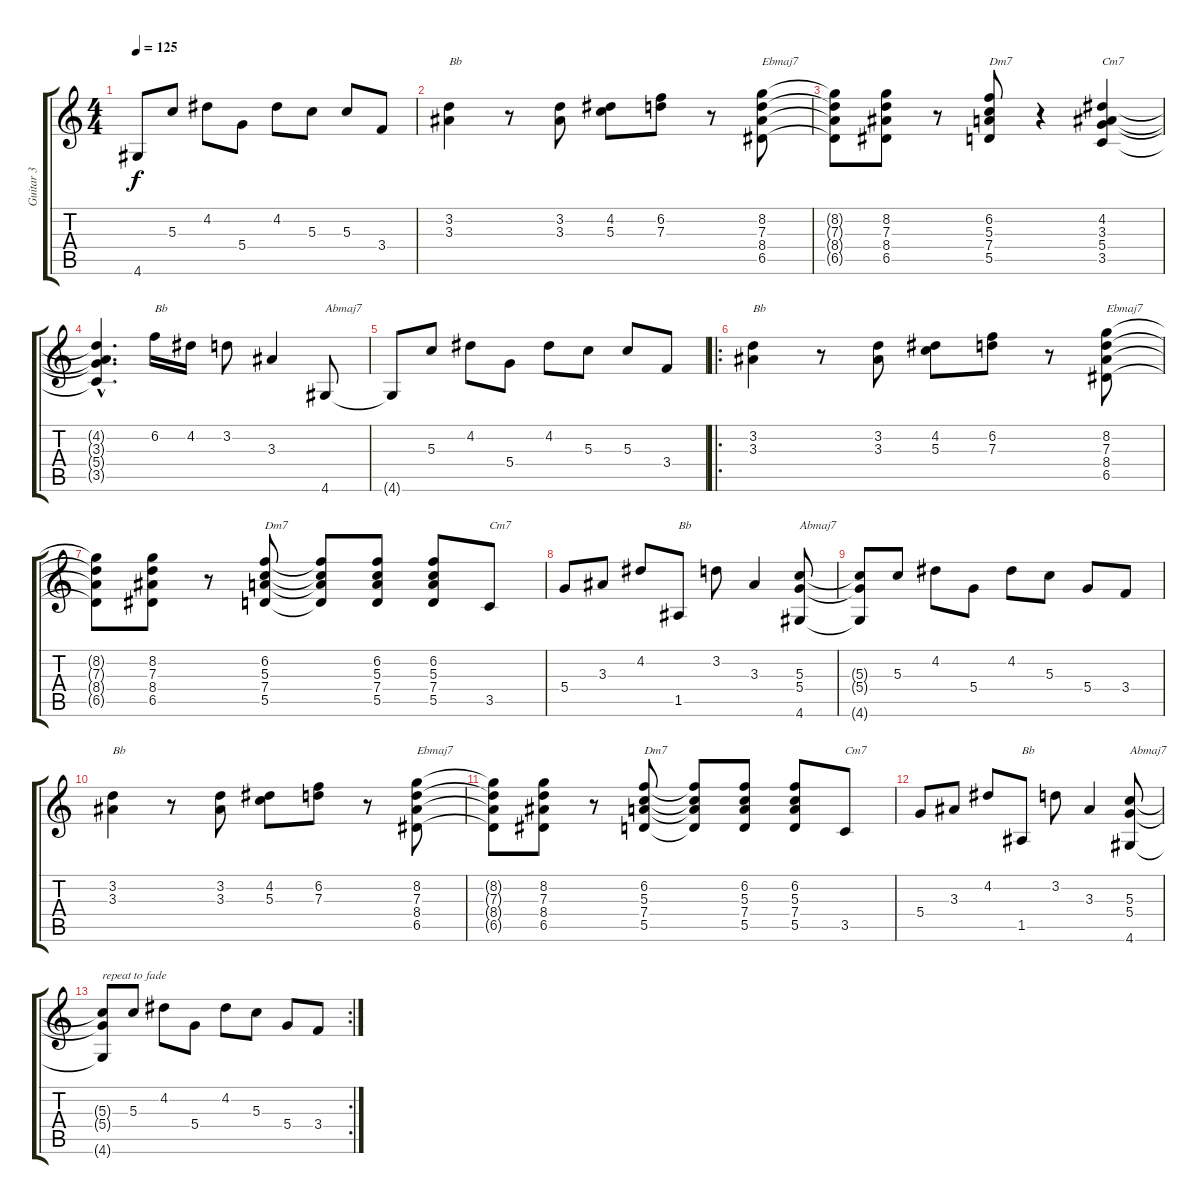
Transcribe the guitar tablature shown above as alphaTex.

\track ("Guitar 3" "Guitar 3") {instrument acousticguitarsteel}
\staff {score tabs}
\tuning (E4 B3 G3 D3 A2 E2) {hide}
\ts (4 4)
\tempo 125
\clef g2
\ks c
4.6{t}.8{dy f} 5.3.8 4.2.8 5.4.8 4.2.8 5.3.8 5.3.8 3.4.8 |
(3.2 3.3).4{txt "Bb"} r.8 (3.2 3.3).8 (4.2 5.3).8 (6.2 7.3).8 r.8 (8.2 7.3 8.4 6.5).8{txt "Ebmaj7"} |
(8.2{t} 7.3{t} 8.4{t} 6.5{t}).8 (8.2 7.3 8.4 6.5).8 r.8 (6.2 5.3 7.4 5.5).8{txt "Dm7"} r.4 (4.2 3.3 5.4 3.5).4{txt "Cm7"} |
(4.2{hac t} 3.3{hac t} 5.4{hac t} 3.5{hac t}).4{d} 6.2.16{txt "Bb"} 4.2.16 3.2.8 3.3.4 4.6.8{txt "Abmaj7"} |
4.6{t}.8 5.3.8 4.2.8 5.4.8 4.2.8 5.3.8 5.3.8 3.4.8 |
\ro
(3.2 3.3).4{txt "Bb"} r.8 (3.2 3.3).8 (4.2 5.3).8 (6.2 7.3).8 r.8 (8.2 7.3 8.4 6.5).8{txt "Ebmaj7"} |
(8.2{t} 7.3{t} 8.4{t} 6.5{t}).8 (8.2 7.3 8.4 6.5).8 r.8 (6.2 5.3 7.4 5.5).8{txt "Dm7"} (6.2{t} 5.3{t} 7.4{t} 5.5{t}).8 (6.2 5.3 7.4 5.5).8 (6.2 5.3 7.4 5.5).8 3.5.8{txt "Cm7"} |
5.4.8 3.3.8 4.2.8 1.5.8{txt "Bb"} 3.2.8 3.3.4 (5.3 5.4 4.6).8{txt "Abmaj7"} |
(5.3{t} 5.4{t} 4.6{t}).8 5.3.8 4.2.8 5.4.8 4.2.8 5.3.8 5.4.8 3.4.8 |
(3.2 3.3).4{txt "Bb"} r.8 (3.2 3.3).8 (4.2 5.3).8 (6.2 7.3).8 r.8 (8.2 7.3 8.4 6.5).8{txt "Ebmaj7"} |
(8.2{t} 7.3{t} 8.4{t} 6.5{t}).8 (8.2 7.3 8.4 6.5).8 r.8 (6.2 5.3 7.4 5.5).8{txt "Dm7"} (6.2{t} 5.3{t} 7.4{t} 5.5{t}).8 (6.2 5.3 7.4 5.5).8 (6.2 5.3 7.4 5.5).8 3.5.8{txt "Cm7"} |
5.4.8 3.3.8 4.2.8 1.5.8{txt "Bb"} 3.2.8 3.3.4 (5.3 5.4 4.6).8{txt "Abmaj7"} |
\rc 2
(5.3{t} 5.4{t} 4.6{t}).8{txt "repeat to fade"} 5.3.8 4.2.8 5.4.8 4.2.8 5.3.8 5.4.8 3.4.8
